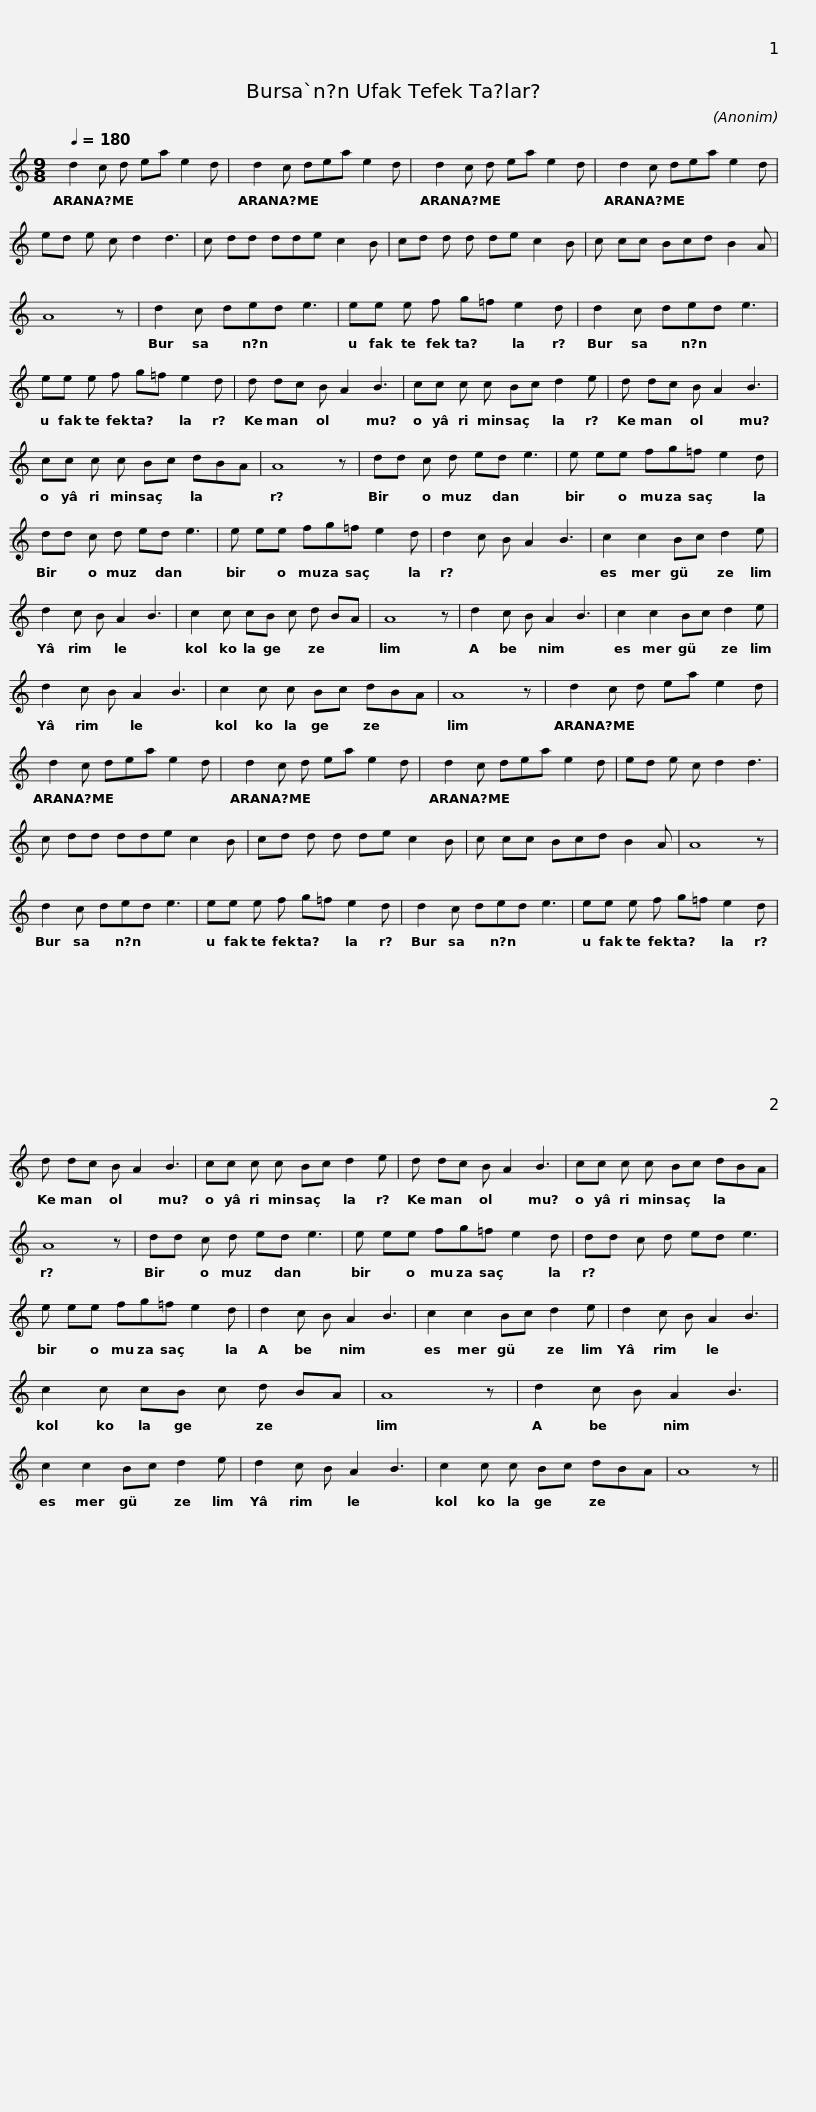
X:1
L:1/8
Q:1/4=180
M:9/8
I:linebreak $
K:C
V:1 treble
V:1
 d2 c d ea e2 d | d2 c dea e2 d | d2 c d ea e2 d | d2 c dea e2 d | ed e c d2 d3 |$ %5
 c dd dde c2 B | cd d d de c2 B | c cc Bcd B2 A | A8 z | d2 c ded e3 | %10
 ee e f g=f e2 d |$ d2 c ded e3 | ee e f g=f e2 d | d dc B A2 B3 | cc c c Bc d2 e | %15
 d dc B A2 B3 |$ cc c c Bc dBA | A8 z | dd c d ed e3 | e ee fg=f e2 d | %20
 dd c d ed e3 |$ e ee fg=f e2 d | d2 c B A2 B3 | c2 c2 Bc d2 e | d2 c B A2 B3 | %25
 c2 c cB c d BA | A8 z |$ d2 c B A2 B3 | c2 c2 Bc d2 e | d2 c B A2 B3 | %30
 c2 c c Bc dBA | A8 z | d2 c d ea e2 d |$ d2 c dea e2 d | d2 c d ea e2 d | %35
 d2 c dea e2 d | ed e c d2 d3 | c dd dde c2 B |$ cd d d de c2 B | c cc Bcd B2 A | %40
 A8 z | d2 c ded e3 | ee e f g=f e2 d | d2 c ded e3 |$ ee e f g=f e2 d | %45
 d dc B A2 B3 | cc c c Bc d2 e | d dc B A2 B3 |$ cc c c Bc dBA | A8 z | %50
 dd c d ed e3 | e ee fg=f e2 d | dd c d ed e3 |$ e ee fg=f e2 d | d2 c B A2 B3 | %55
 c2 c2 Bc d2 e | d2 c B A2 B3 | c2 c cB c d BA | A8 z |$ d2 c B A2 B3 | %60
 c2 c2 Bc d2 e | d2 c B A2 B3 | c2 c c Bc dBA | A8 z || %64
